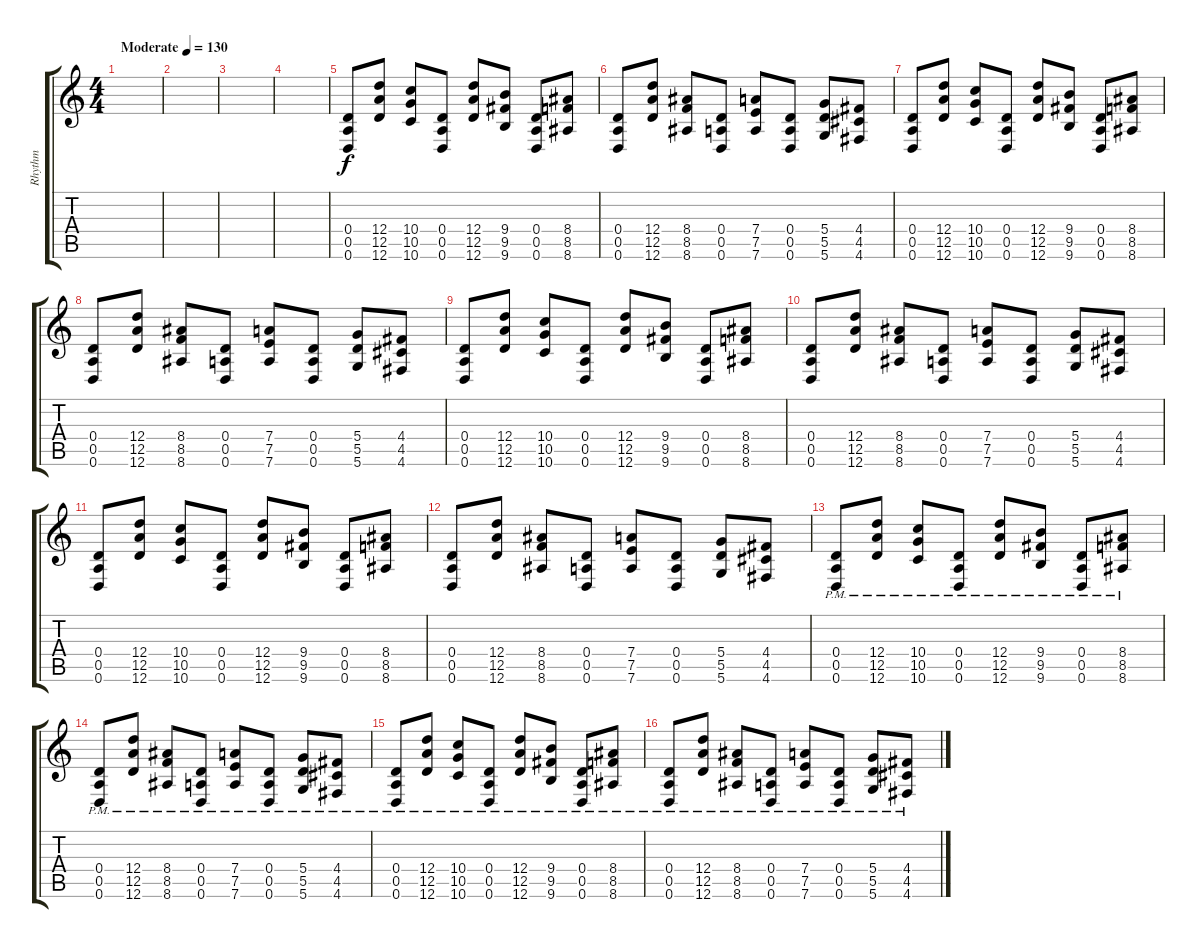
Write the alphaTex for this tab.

\track ("Rhythm" "Rhythm") {instrument distortionguitar}
\staff {score tabs}
\tuning (E4 B3 G3 D3 A2 D2) {hide}
\ts (4 4)
\tempo (130 "Moderate")
\clef g2
\ks c
|
|
|
|
(0.4 0.5 0.6).8 (12.4 12.5 12.6).8 (10.4 10.5 10.6).8 (0.4 0.5 0.6).8 (12.4 12.5 12.6).8 (9.4 9.5 9.6).8 (0.4 0.5 0.6).8 (8.4 8.5 8.6).8 |
(0.4 0.5 0.6).8 (12.4 12.5 12.6).8 (8.4 8.5 8.6).8 (0.4 0.5 0.6).8 (7.4 7.5 7.6).8 (0.4 0.5 0.6).8 (5.4 5.5 5.6).8 (4.4 4.5 4.6).8 |
(0.4 0.5 0.6).8 (12.4 12.5 12.6).8 (10.4 10.5 10.6).8 (0.4 0.5 0.6).8 (12.4 12.5 12.6).8 (9.4 9.5 9.6).8 (0.4 0.5 0.6).8 (8.4 8.5 8.6).8 |
(0.4 0.5 0.6).8 (12.4 12.5 12.6).8 (8.4 8.5 8.6).8 (0.4 0.5 0.6).8 (7.4 7.5 7.6).8 (0.4 0.5 0.6).8 (5.4 5.5 5.6).8 (4.4 4.5 4.6).8 |
(0.4 0.5 0.6).8 (12.4 12.5 12.6).8 (10.4 10.5 10.6).8 (0.4 0.5 0.6).8 (12.4 12.5 12.6).8 (9.4 9.5 9.6).8 (0.4 0.5 0.6).8 (8.4 8.5 8.6).8 |
(0.4 0.5 0.6).8 (12.4 12.5 12.6).8 (8.4 8.5 8.6).8 (0.4 0.5 0.6).8 (7.4 7.5 7.6).8 (0.4 0.5 0.6).8 (5.4 5.5 5.6).8 (4.4 4.5 4.6).8 |
(0.4 0.5 0.6).8 (12.4 12.5 12.6).8 (10.4 10.5 10.6).8 (0.4 0.5 0.6).8 (12.4 12.5 12.6).8 (9.4 9.5 9.6).8 (0.4 0.5 0.6).8 (8.4 8.5 8.6).8 |
(0.4 0.5 0.6).8 (12.4 12.5 12.6).8 (8.4 8.5 8.6).8 (0.4 0.5 0.6).8 (7.4 7.5 7.6).8 (0.4 0.5 0.6).8 (5.4 5.5 5.6).8 (4.4 4.5 4.6).8 |
(0.4{pm} 0.5{pm} 0.6{pm}).8 (12.4{pm} 12.5{pm} 12.6{pm}).8 (10.4{pm} 10.5{pm} 10.6{pm}).8 (0.4{pm} 0.5{pm} 0.6{pm}).8 (12.4{pm} 12.5{pm} 12.6{pm}).8 (9.4{pm} 9.5{pm} 9.6{pm}).8 (0.4{pm} 0.5{pm} 0.6{pm}).8 (8.4{pm} 8.5{pm} 8.6{pm}).8 |
(0.4{pm} 0.5{pm} 0.6{pm}).8 (12.4{pm} 12.5{pm} 12.6{pm}).8 (8.4{pm} 8.5{pm} 8.6{pm}).8 (0.4{pm} 0.5{pm} 0.6{pm}).8 (7.4{pm} 7.5{pm} 7.6{pm}).8 (0.4{pm} 0.5{pm} 0.6{pm}).8 (5.4{pm} 5.5{pm} 5.6{pm}).8 (4.4{pm} 4.5{pm} 4.6{pm}).8 |
(0.4{pm} 0.5{pm} 0.6{pm}).8 (12.4{pm} 12.5{pm} 12.6{pm}).8 (10.4{pm} 10.5{pm} 10.6{pm}).8 (0.4{pm} 0.5{pm} 0.6{pm}).8 (12.4{pm} 12.5{pm} 12.6{pm}).8 (9.4{pm} 9.5{pm} 9.6{pm}).8 (0.4{pm} 0.5{pm} 0.6{pm}).8 (8.4{pm} 8.5{pm} 8.6{pm}).8 |
(0.4{pm} 0.5{pm} 0.6{pm}).8 (12.4{pm} 12.5{pm} 12.6{pm}).8 (8.4{pm} 8.5{pm} 8.6{pm}).8 (0.4{pm} 0.5{pm} 0.6{pm}).8 (7.4{pm} 7.5{pm} 7.6{pm}).8 (0.4{pm} 0.5{pm} 0.6{pm}).8 (5.4{pm} 5.5{pm} 5.6{pm}).8 (4.4{pm} 4.5{pm} 4.6{pm}).8
